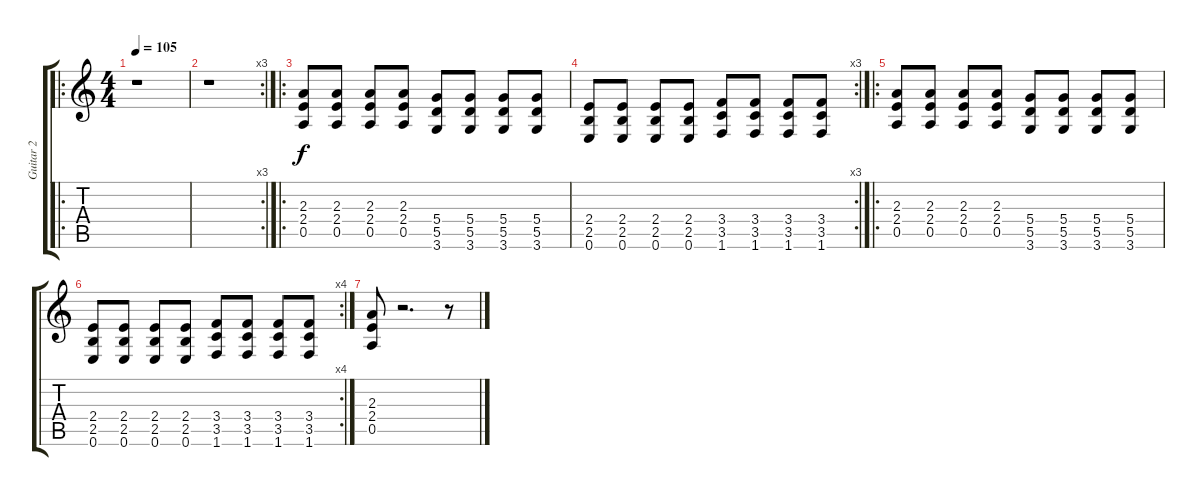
\track ("Guitar 2" "Guitar 2") {instrument distortionguitar}
\staff {score tabs}
\tuning (E4 B3 G3 D3 A2 E2) {hide}
\ro
\ts (4 4)
\tempo 105
\clef g2
\ks c
r.1{dy f} |
\rc 3
r.1 |
\ro
(2.3 2.4 0.5).8 (2.3 2.4 0.5).8 (2.3 2.4 0.5).8 (2.3 2.4 0.5).8 (5.4 5.5 3.6).8 (5.4 5.5 3.6).8 (5.4 5.5 3.6).8 (5.4 5.5 3.6).8 |
\rc 3
(2.4 2.5 0.6).8 (2.4 2.5 0.6).8 (2.4 2.5 0.6).8 (2.4 2.5 0.6).8 (3.4 3.5 1.6).8 (3.4 3.5 1.6).8 (3.4 3.5 1.6).8 (3.4 3.5 1.6).8 |
\ro
(2.3 2.4 0.5).8 (2.3 2.4 0.5).8 (2.3 2.4 0.5).8 (2.3 2.4 0.5).8 (5.4 5.5 3.6).8 (5.4 5.5 3.6).8 (5.4 5.5 3.6).8 (5.4 5.5 3.6).8 |
\rc 4
(2.4 2.5 0.6).8 (2.4 2.5 0.6).8 (2.4 2.5 0.6).8 (2.4 2.5 0.6).8 (3.4 3.5 1.6).8 (3.4 3.5 1.6).8 (3.4 3.5 1.6).8 (3.4 3.5 1.6).8 |
(2.3 2.4 0.5).8 r.2{d} r.8
